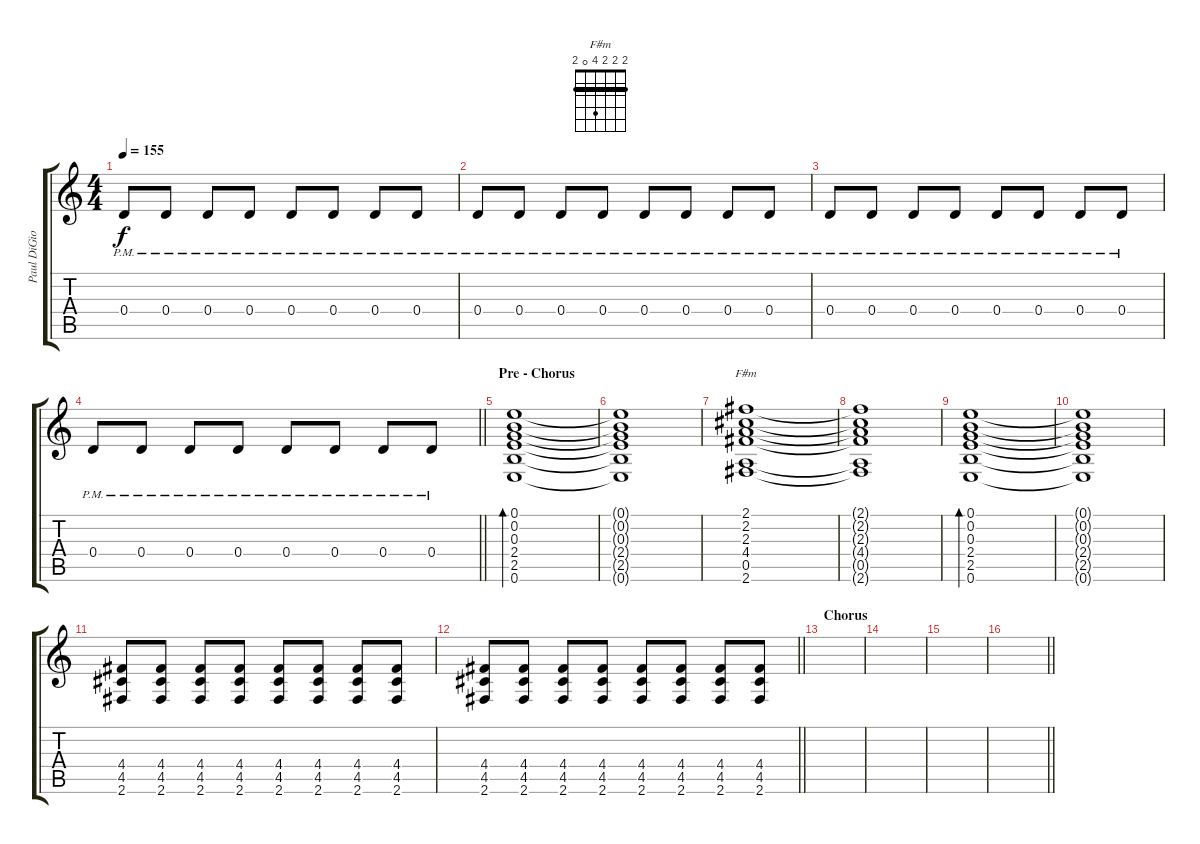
\track ("Paul DiGiovanni (Lead Guitar)" "Paul DiGio") {instrument overdrivenguitar}
\staff {score tabs}
\tuning (E4 B3 G3 D3 A2 E2) {hide}
\chord ("F#m" 2 2 2 4 0 2) {barre 2}
\ts (4 4)
\tempo 155
\clef g2
\ks c
0.4{pm}.8{dy f} 0.4{pm}.8 0.4{pm}.8 0.4{pm}.8 0.4{pm}.8 0.4{pm}.8 0.4{pm}.8 0.4{pm}.8 |
0.4{pm}.8 0.4{pm}.8 0.4{pm}.8 0.4{pm}.8 0.4{pm}.8 0.4{pm}.8 0.4{pm}.8 0.4{pm}.8 |
0.4{pm}.8 0.4{pm}.8 0.4{pm}.8 0.4{pm}.8 0.4{pm}.8 0.4{pm}.8 0.4{pm}.8 0.4{pm}.8 |
\barLineRight lightlight
0.4{pm}.8 0.4{pm}.8 0.4{pm}.8 0.4{pm}.8 0.4{pm}.8 0.4{pm}.8 0.4{pm}.8 0.4{pm}.8 |
\section ("" "Pre - Chorus")
(0.1 0.2 0.3 2.4 2.5 0.6).1{bd 30 volume 11 instrument acousticguitarnylon} |
(0.1{t} 0.2{t} 0.3{t} 2.4{t} 2.5{t} 0.6{t}).1 |
(2.1 2.2 2.3 4.4 0.5 2.6).1{ch "F#m"} |
(2.1{t} 2.2{t} 2.3{t} 4.4{t} 0.5{t} 2.6{t}).1 |
(0.1 0.2 0.3 2.4 2.5 0.6).1{bd 30 volume 11 instrument acousticguitarnylon} |
(0.1{t} 0.2{t} 0.3{t} 2.4{t} 2.5{t} 0.6{t}).1 |
(4.4 4.5 2.6).8{instrument overdrivenguitar} (4.4 4.5 2.6).8 (4.4 4.5 2.6).8 (4.4 4.5 2.6).8 (4.4 4.5 2.6).8 (4.4 4.5 2.6).8 (4.4 4.5 2.6).8 (4.4 4.5 2.6).8 |
\barLineRight lightlight
(4.4 4.5 2.6).8 (4.4 4.5 2.6).8 (4.4 4.5 2.6).8 (4.4 4.5 2.6).8 (4.4 4.5 2.6).8 (4.4 4.5 2.6).8 (4.4 4.5 2.6).8 (4.4 4.5 2.6).8 |
\section ("" "Chorus")
|
|
|
\barLineRight lightlight
